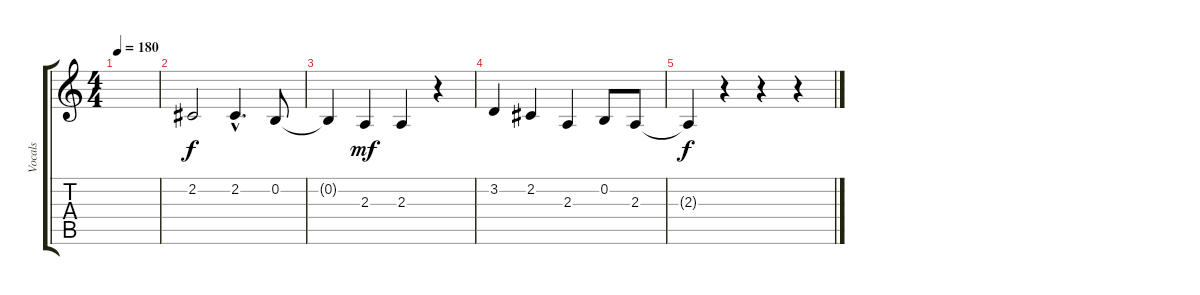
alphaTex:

\track ("Vocals" "Vocals") {instrument flute}
\staff {score tabs}
\tuning (E4 B3 G3 D3 A2 E2) {hide}
\ts (4 4)
\tempo 180
\clef g2
\ks c
|
2.2.2 2.2{hac}.4{d} 0.2.8 |
0.2{t}.4{dy f} 2.3.4{dy mf} 2.3.4 r.4 |
3.2.4 2.2.4 2.3.4 0.2.8 2.3.8 |
2.3{t}.4{dy f} r.4 r.4 r.4
